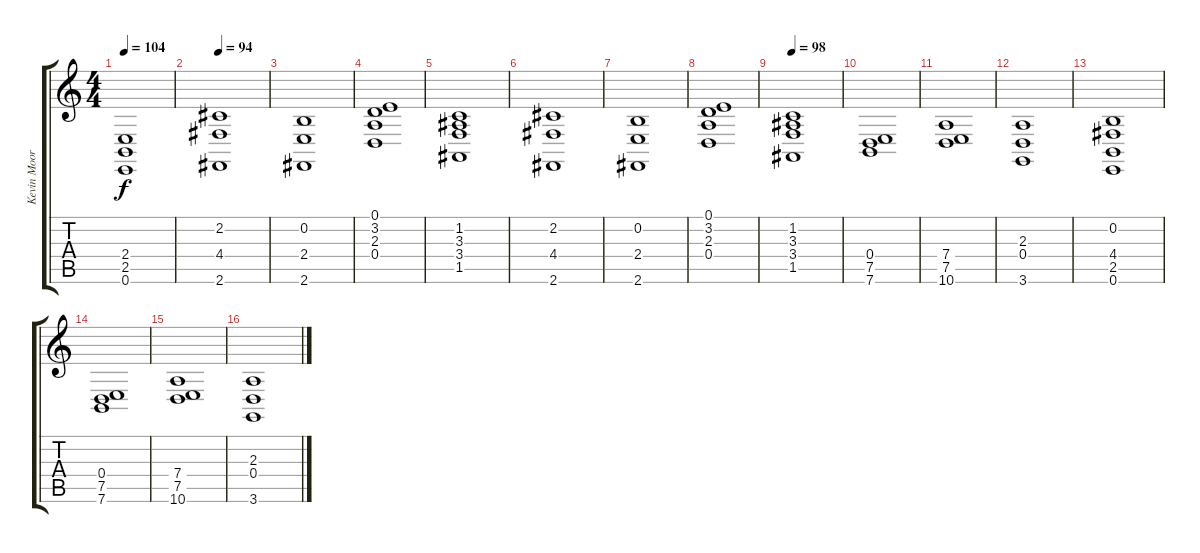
\track ("Kevin Moore (organ)" "Kevin Moor") {instrument harmonica}
\staff {score tabs}
\tuning (E4 B3 G3 D3 A2 E2) {hide}
\ts (4 4)
\tempo 104
\clef g2
\ks c
(2.4 2.5 0.6).1{dy f} |
\tempo 94
(2.2 4.4 2.6).1 |
(0.2 2.4 2.6).1 |
(0.1 3.2 2.3 0.4).1 |
(1.2 3.3 3.4 1.5).1 |
(2.2 4.4 2.6).1 |
(0.2 2.4 2.6).1 |
(0.1 3.2 2.3 0.4).1 |
\tempo 98
(1.2 3.3 3.4 1.5).1 |
(0.4 7.5 7.6).1 |
(7.4 7.5 10.6).1 |
(2.3 0.4 3.6).1 |
(0.2 4.4 2.5 0.6).1 |
(0.4 7.5 7.6).1 |
(7.4 7.5 10.6).1 |
(2.3 0.4 3.6).1
